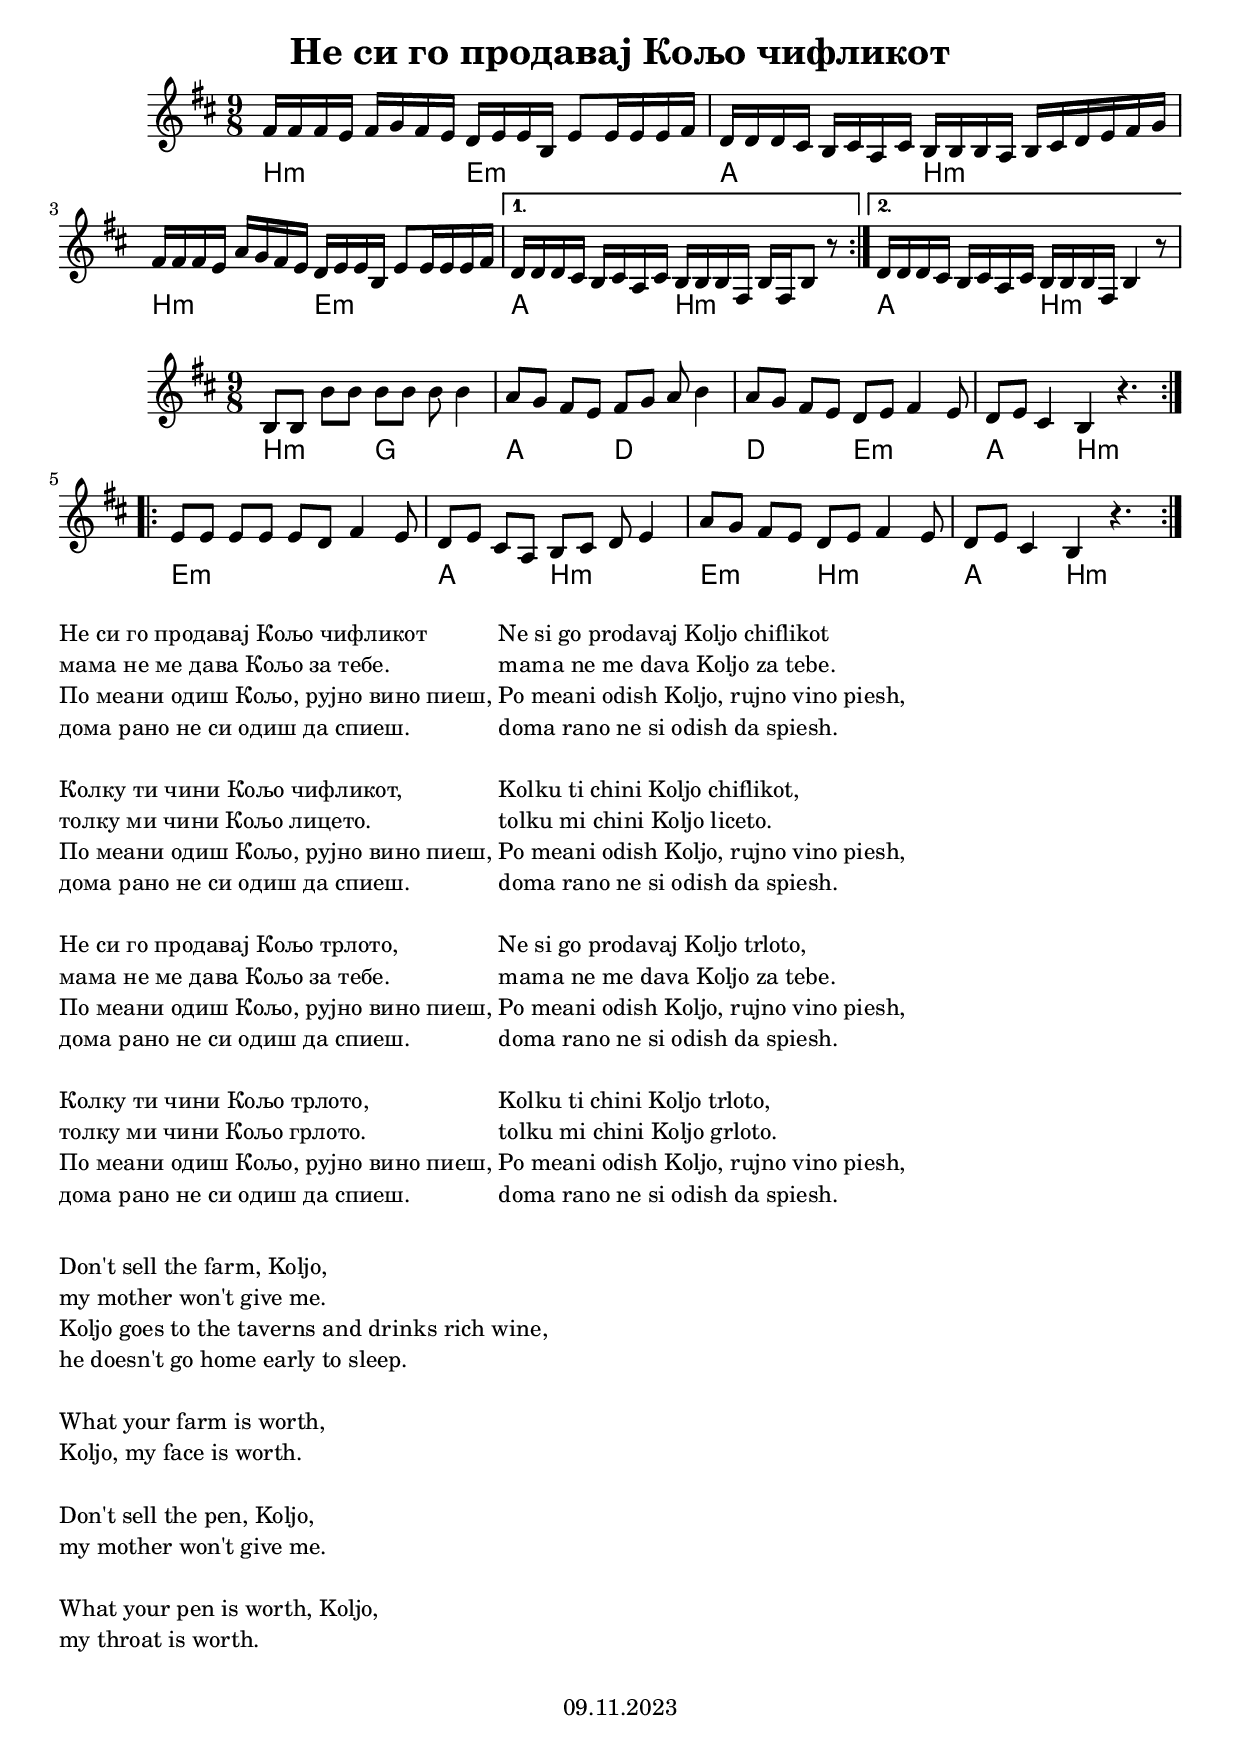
\version "2.22.1"
\include "deutsch.ly"

band = \relative c' {
  \clef treble
  \key h \minor
  \time 9/8
  \set Timing.beatStructure = #'(2 2 2 3)

  \repeat volta 2 {
    fis16 fis fis e  fis g fis e  d e e h  e8 e16 e e fis |
    d16 d d cis  h cis a cis  h h h a  h cis d e fis g |

    fis16 fis fis e  a g fis e  d e e h  e8 e16 e e fis |
  }
  \alternative {{
    d16 d d cis  h cis a cis  h h h fis  h fis h8 r8 |
  }{
    d16 d d cis  h cis a cis  h h h fis  h4 r8 |
  }}
}

chordsBand = \chordmode {
  \germanChords

  h2:m e2:m s8 | a2 h2:m s8 |
  h2:m e2:m s8 |
  a2 h2:m s8 |
  a2 h2:m s8 |
}

melody = \relative c' {
  \clef treble
  \key h \minor
  \time 9/8
  \set Timing.beatStructure = #'(2 2 2 3)

  \repeat volta 2 {
    h8 h h' h h h h h4 | a8 g fis e fis g a h4 |
    a8 g fis e d e fis4 e8 | d8 e cis4 h r4. |
  }

  \repeat volta 2 {
    e8 e e e e d fis4 e8 | d8 e cis a h cis d e4 |
    a8 g fis e d e fis4 e8 | d8 e cis4 h r4. |
  }
}

chordsMelody = \chordmode {
  \germanChords

  h2:m g2 s8 | a2 d2 s8 |
  d2 e2:m s8 | a2 h2:m s8 |
  e4:m s2.. | a2 h2:m s8 |
  e2:m h2:m s8 | a2 h2:m s8 |
}


\header{
  title = "Не си го продавај Кољо чифликот"
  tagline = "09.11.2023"
}
\score {
  <<
    \new Staff \band
    \new ChordNames \chordsBand
  >>
}
\score {
  <<
    \new Staff \melody
    \new ChordNames \chordsMelody
  >>
}
\markup {
  \column {
    \line { Не си го продавај Кољо чифликот }
    \line { мама не ме дава Кољо за тебе. }
    \line { По меани одиш Кољо, рујно вино пиеш, }
    \line { дома рано не си одиш да спиеш. }

    \null

    \line { Колку ти чини Кољо чифликот, }
    \line { толку ми чини Кољо лицето. }
    \line { По меани одиш Кољо, рујно вино пиеш, }
    \line { дома рано не си одиш да спиеш. }

    \null

    \line { Не си го продавај Кољо трлото, }
    \line { мама не ме дава Кољо за тебе. }
    \line { По меани одиш Кољо, рујно вино пиеш, }
    \line { дома рано не си одиш да спиеш. }

    \null

    \line { Колку ти чини Кољо трлото, }
    \line { толку ми чини Кољо грлото. }
    \line { По меани одиш Кољо, рујно вино пиеш, }
    \line { дома рано не си одиш да спиеш. }
  }

  \column {
    \line { Ne si go prodavaj Koljo chiflikot }
    \line { mama ne me dava Koljo za tebe. }
    \line { Po meani odish Koljo, rujno vino piesh, }
    \line { doma rano ne si odish da spiesh. }

    \null

    \line { Kolku ti chini Koljo chiflikot, }
    \line { tolku mi chini Koljo liceto. }
    \line { Po meani odish Koljo, rujno vino piesh, }
    \line { doma rano ne si odish da spiesh. }

    \null

    \line { Ne si go prodavaj Koljo trloto, }
    \line { mama ne me dava Koljo za tebe. }
    \line { Po meani odish Koljo, rujno vino piesh, }
    \line { doma rano ne si odish da spiesh. }

    \null

    \line { Kolku ti chini Koljo trloto, }
    \line { tolku mi chini Koljo grloto. }
    \line { Po meani odish Koljo, rujno vino piesh, }
    \line { doma rano ne si odish da spiesh. }
  }
}
\markuplist {
  \column {
    \null
    \null

    \line { Don't sell the farm, Koljo, }
    \line { my mother won't give me. }
    \line { Koljo goes to the taverns and drinks rich wine, }
    \line { he doesn't go home early to sleep. }
    \null

    \line { What your farm is worth, }
    \line { Koljo, my face is worth. }
    \null

    \line { Don't sell the pen, Koljo, }
    \line { my mother won't give me. }
    \null

    \line { What your pen is worth, Koljo, }
    \line { my throat is worth. }
  }
}
